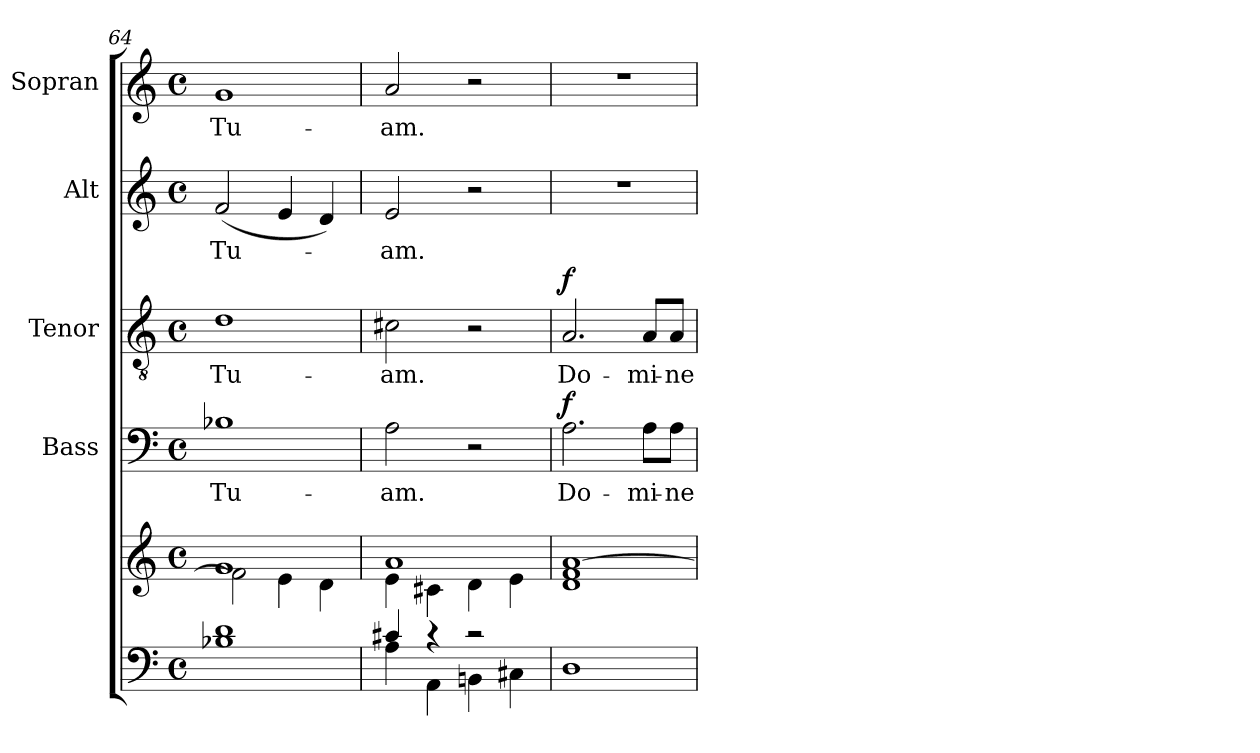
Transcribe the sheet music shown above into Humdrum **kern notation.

**kern	**kern	**kern	**text	**dynam	**kern	**text	**dynam	**kern	**text	**kern	**text
*part5	*part5	*part4	*part4	*part4	*part3	*part3	*part3	*part2	*part2	*part1	*part1
*staff6	*staff5	*staff4	*staff4	*staff4	*staff3	*staff3	*staff3	*staff2	*staff2	*staff1	*staff1
*	*	*I"Bass	*	*	*I"Tenor	*	*	*I"Alt	*	*I"Sopran	*
*	*	*I'B.	*	*	*I'T.	*	*	*I'A.	*	*I'S.	*
*clefF4	*clefG2	*clefF4	*	*	*clefGv2	*	*	*clefG2	*	*clefG2	*
*k[]	*k[]	*k[]	*	*	*k[]	*	*	*k[]	*	*k[]	*
*C:	*C:	*C:	*	*	*C:	*	*	*C:	*	*C:	*
*M4/4	*M4/4	*M4/4	*	*	*M4/4	*	*	*M4/4	*	*M4/4	*
*met(c)	*met(c)	*met(c)	*	*	*met(c)	*	*	*met(c)	*	*met(c)	*
=64	=64	=64	=64	=64	=64	=64	=64	=64	=64	=64	=64
*^	*^	*	*	*	*	*	*	*	*	*	*
!	!	!	!	!	!LO:LY:b	!	!	!LO:LY:b	!	!	!LO:LY:b	!	!LO:LY:b
1d	1B-X	1g	2f\]	1B-X	Tu-	.	1d	Tu-	.	(<2f/	Tu-	1g	Tu-
.	.	.	4e\	.	.	.	.	.	.	4e/	.	.	.
.	.	.	4d\	.	.	.	.	.	.	4d/)	.	.	.
=65	=65	=65	=65	=65	=65	=65	=65	=65	=65	=65	=65	=65	=65
!	!	!	!	!	!LO:LY:b	!	!	!LO:LY:b	!	!	!LO:LY:b	!	!LO:LY:b
4c#X/	4A\	1a	4e\	2A\	-am.	.	2c#X\	-am.	.	2e/	-am.	2a/	-am.
4rc	4AA\	.	4c#X\	.	.	.	.	.	.	.	.	.	.
2rc	4BBn\	.	4d\	2r	.	.	2r	.	.	2r	.	2r	.
.	4C#X\	.	4e\	.	.	.	.	.	.	.	.	.	.
!!LO:PB:g=z
=66	=66	=66	=66	=66	=66	=66	=66	=66	=66	=66	=66	=66	=66
!	!	!	!	!	!LO:LY:b	!LO:DY:a	!	!LO:LY:b	!LO:DY:a	!	!	!	!
*v	*v	*	*	*	*	*	*	*	*	*	*	*	*
1D	[>1a	1d 1f	2.A\	Do-	f	2.A/	Do-	f	1r	.	1r	.
!	!	!	!	!LO:LY:b	!	!	!LO:LY:b	!	!	!	!	!
.	.	.	8A\L	-mi-	.	8A/L	-mi-	.	.	.	.	.
!	!	!	!	!LO:LY:b	!	!	!LO:LY:b	!	!	!	!	!
.	.	.	8A\J	-ne	.	8A/J	-ne	.	.	.	.	.
*	*v	*v	*	*	*	*	*	*	*	*	*	*
=	=	=	=	=	=	=	=	=	=	=	=
*-	*-	*-	*-	*-	*-	*-	*-	*-	*-	*-	*-
